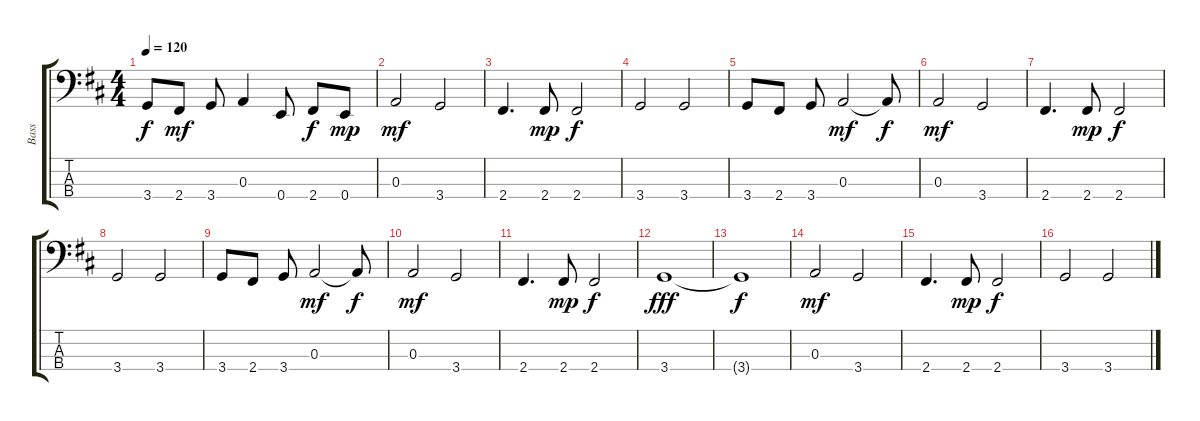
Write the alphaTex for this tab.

\track ("Bass" "Bass") {instrument electricbassfinger}
\staff {score tabs}
\tuning (G2 D2 A1 E1) {hide}
\ts (4 4)
\tempo 120
\clef f4
\ks d
3.4.8{dy f} 2.4.8{dy mf} 3.4.8 0.3.4 0.4.8 2.4.8{dy f} 0.4.8{dy mp} |
0.3.2{dy mf} 3.4.2 |
2.4.4{d} 2.4.8{dy mp} 2.4.2{dy f} |
3.4.2 3.4.2 |
3.4.8 2.4.8 3.4.8 0.3.2{dy mf} 0.3{t}.8{dy f} |
0.3.2{dy mf} 3.4.2 |
2.4.4{d} 2.4.8{dy mp} 2.4.2{dy f} |
3.4.2 3.4.2 |
3.4.8 2.4.8 3.4.8 0.3.2{dy mf} 0.3{t}.8{dy f} |
0.3.2{dy mf} 3.4.2 |
2.4.4{d} 2.4.8{dy mp} 2.4.2{dy f} |
3.4.1{dy fff} |
3.4{t}.1{dy f} |
0.3.2{dy mf} 3.4.2 |
2.4.4{d} 2.4.8{dy mp} 2.4.2{dy f} |
3.4.2 3.4.2
